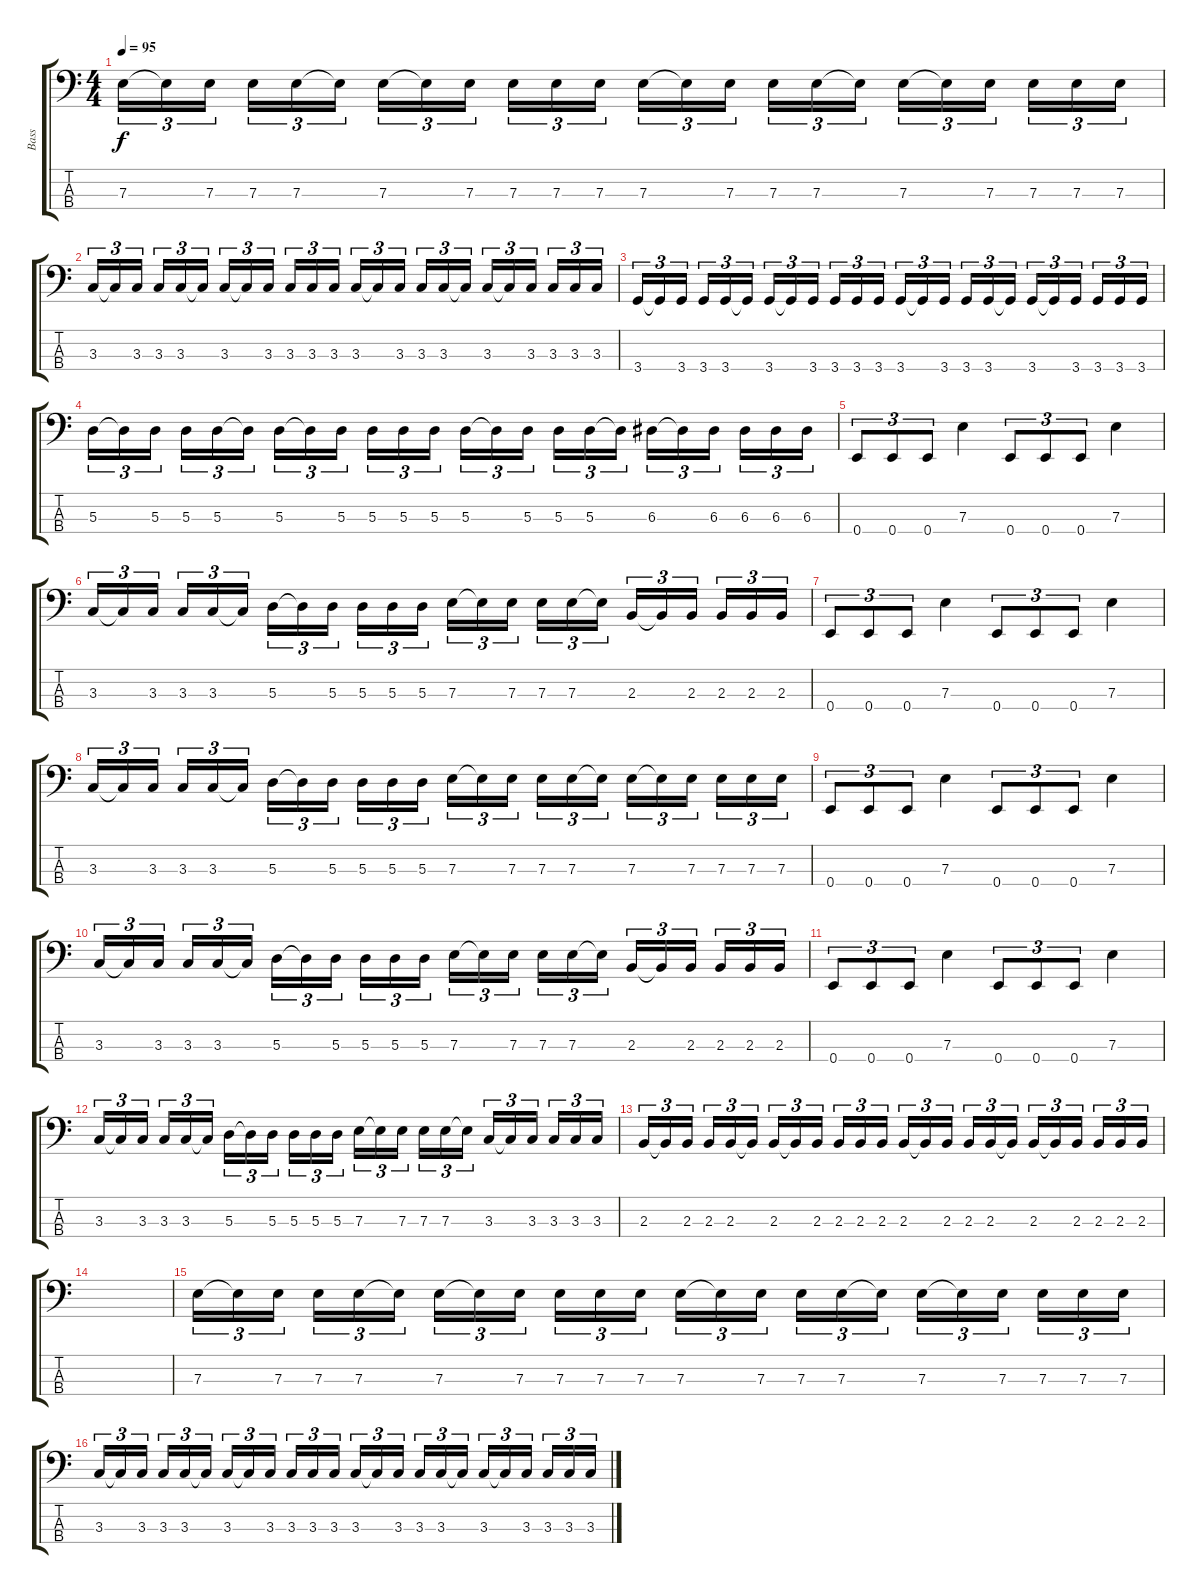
\track ("Bass" "Bass") {instrument slapbass2}
\staff {score tabs}
\tuning (G2 D2 A1 E1) {hide}
\ts (4 4)
\tempo 95
\clef f4
\ks c
7.3.16{tu (3 2) dy f} 7.3{t}.16{tu (3 2)} 7.3.16{tu (3 2) beam splitsecondary} 7.3.16{tu (3 2)} 7.3.16{tu (3 2)} 7.3{t}.16{tu (3 2)} 7.3.16{tu (3 2)} 7.3{t}.16{tu (3 2)} 7.3.16{tu (3 2) beam splitsecondary} 7.3.16{tu (3 2)} 7.3.16{tu (3 2)} 7.3.16{tu (3 2)} 7.3.16{tu (3 2)} 7.3{t}.16{tu (3 2)} 7.3.16{tu (3 2) beam splitsecondary} 7.3.16{tu (3 2)} 7.3.16{tu (3 2)} 7.3{t}.16{tu (3 2)} 7.3.16{tu (3 2)} 7.3{t}.16{tu (3 2)} 7.3.16{tu (3 2) beam splitsecondary} 7.3.16{tu (3 2)} 7.3.16{tu (3 2)} 7.3.16{tu (3 2)} |
3.3.16{tu (3 2)} 3.3{t}.16{tu (3 2)} 3.3.16{tu (3 2) beam splitsecondary} 3.3.16{tu (3 2)} 3.3.16{tu (3 2)} 3.3{t}.16{tu (3 2)} 3.3.16{tu (3 2)} 3.3{t}.16{tu (3 2)} 3.3.16{tu (3 2) beam splitsecondary} 3.3.16{tu (3 2)} 3.3.16{tu (3 2)} 3.3.16{tu (3 2)} 3.3.16{tu (3 2)} 3.3{t}.16{tu (3 2)} 3.3.16{tu (3 2) beam splitsecondary} 3.3.16{tu (3 2)} 3.3.16{tu (3 2)} 3.3{t}.16{tu (3 2)} 3.3.16{tu (3 2)} 3.3{t}.16{tu (3 2)} 3.3.16{tu (3 2) beam splitsecondary} 3.3.16{tu (3 2)} 3.3.16{tu (3 2)} 3.3.16{tu (3 2)} |
3.4.16{tu (3 2)} 3.4{t}.16{tu (3 2)} 3.4.16{tu (3 2) beam splitsecondary} 3.4.16{tu (3 2)} 3.4.16{tu (3 2)} 3.4{t}.16{tu (3 2)} 3.4.16{tu (3 2)} 3.4{t}.16{tu (3 2)} 3.4.16{tu (3 2) beam splitsecondary} 3.4.16{tu (3 2)} 3.4.16{tu (3 2)} 3.4.16{tu (3 2)} 3.4.16{tu (3 2)} 3.4{t}.16{tu (3 2)} 3.4.16{tu (3 2) beam splitsecondary} 3.4.16{tu (3 2)} 3.4.16{tu (3 2)} 3.4{t}.16{tu (3 2)} 3.4.16{tu (3 2)} 3.4{t}.16{tu (3 2)} 3.4.16{tu (3 2) beam splitsecondary} 3.4.16{tu (3 2)} 3.4.16{tu (3 2)} 3.4.16{tu (3 2)} |
5.3.16{tu (3 2)} 5.3{t}.16{tu (3 2)} 5.3.16{tu (3 2) beam splitsecondary} 5.3.16{tu (3 2)} 5.3.16{tu (3 2)} 5.3{t}.16{tu (3 2)} 5.3.16{tu (3 2)} 5.3{t}.16{tu (3 2)} 5.3.16{tu (3 2) beam splitsecondary} 5.3.16{tu (3 2)} 5.3.16{tu (3 2)} 5.3.16{tu (3 2)} 5.3.16{tu (3 2)} 5.3{t}.16{tu (3 2)} 5.3.16{tu (3 2) beam splitsecondary} 5.3.16{tu (3 2)} 5.3.16{tu (3 2)} 5.3{t}.16{tu (3 2)} 6.3.16{tu (3 2)} 6.3{t}.16{tu (3 2)} 6.3.16{tu (3 2) beam splitsecondary} 6.3.16{tu (3 2)} 6.3.16{tu (3 2)} 6.3.16{tu (3 2)} |
0.4.8{tu (3 2)} 0.4.8{tu (3 2)} 0.4.8{tu (3 2)} 7.3.4 0.4.8{tu (3 2)} 0.4.8{tu (3 2)} 0.4.8{tu (3 2)} 7.3.4 |
3.3.16{tu (3 2)} 3.3{t}.16{tu (3 2)} 3.3.16{tu (3 2) beam splitsecondary} 3.3.16{tu (3 2)} 3.3.16{tu (3 2)} 3.3{t}.16{tu (3 2)} 5.3.16{tu (3 2)} 5.3{t}.16{tu (3 2)} 5.3.16{tu (3 2) beam splitsecondary} 5.3.16{tu (3 2)} 5.3.16{tu (3 2)} 5.3.16{tu (3 2)} 7.3.16{tu (3 2)} 7.3{t}.16{tu (3 2)} 7.3.16{tu (3 2) beam splitsecondary} 7.3.16{tu (3 2)} 7.3.16{tu (3 2)} 7.3{t}.16{tu (3 2)} 2.3.16{tu (3 2)} 2.3{t}.16{tu (3 2)} 2.3.16{tu (3 2) beam splitsecondary} 2.3.16{tu (3 2)} 2.3.16{tu (3 2)} 2.3.16{tu (3 2)} |
0.4.8{tu (3 2)} 0.4.8{tu (3 2)} 0.4.8{tu (3 2)} 7.3.4 0.4.8{tu (3 2)} 0.4.8{tu (3 2)} 0.4.8{tu (3 2)} 7.3.4 |
3.3.16{tu (3 2)} 3.3{t}.16{tu (3 2)} 3.3.16{tu (3 2) beam splitsecondary} 3.3.16{tu (3 2)} 3.3.16{tu (3 2)} 3.3{t}.16{tu (3 2)} 5.3.16{tu (3 2)} 5.3{t}.16{tu (3 2)} 5.3.16{tu (3 2) beam splitsecondary} 5.3.16{tu (3 2)} 5.3.16{tu (3 2)} 5.3.16{tu (3 2)} 7.3.16{tu (3 2)} 7.3{t}.16{tu (3 2)} 7.3.16{tu (3 2) beam splitsecondary} 7.3.16{tu (3 2)} 7.3.16{tu (3 2)} 7.3{t}.16{tu (3 2)} 7.3.16{tu (3 2)} 7.3{t}.16{tu (3 2)} 7.3.16{tu (3 2) beam splitsecondary} 7.3.16{tu (3 2)} 7.3.16{tu (3 2)} 7.3.16{tu (3 2)} |
0.4.8{tu (3 2)} 0.4.8{tu (3 2)} 0.4.8{tu (3 2)} 7.3.4 0.4.8{tu (3 2)} 0.4.8{tu (3 2)} 0.4.8{tu (3 2)} 7.3.4 |
3.3.16{tu (3 2)} 3.3{t}.16{tu (3 2)} 3.3.16{tu (3 2) beam splitsecondary} 3.3.16{tu (3 2)} 3.3.16{tu (3 2)} 3.3{t}.16{tu (3 2)} 5.3.16{tu (3 2)} 5.3{t}.16{tu (3 2)} 5.3.16{tu (3 2) beam splitsecondary} 5.3.16{tu (3 2)} 5.3.16{tu (3 2)} 5.3.16{tu (3 2)} 7.3.16{tu (3 2)} 7.3{t}.16{tu (3 2)} 7.3.16{tu (3 2) beam splitsecondary} 7.3.16{tu (3 2)} 7.3.16{tu (3 2)} 7.3{t}.16{tu (3 2)} 2.3.16{tu (3 2)} 2.3{t}.16{tu (3 2)} 2.3.16{tu (3 2) beam splitsecondary} 2.3.16{tu (3 2)} 2.3.16{tu (3 2)} 2.3.16{tu (3 2)} |
0.4.8{tu (3 2)} 0.4.8{tu (3 2)} 0.4.8{tu (3 2)} 7.3.4 0.4.8{tu (3 2)} 0.4.8{tu (3 2)} 0.4.8{tu (3 2)} 7.3.4 |
3.3.16{tu (3 2)} 3.3{t}.16{tu (3 2)} 3.3.16{tu (3 2) beam splitsecondary} 3.3.16{tu (3 2)} 3.3.16{tu (3 2)} 3.3{t}.16{tu (3 2)} 5.3.16{tu (3 2)} 5.3{t}.16{tu (3 2)} 5.3.16{tu (3 2) beam splitsecondary} 5.3.16{tu (3 2)} 5.3.16{tu (3 2)} 5.3.16{tu (3 2)} 7.3.16{tu (3 2)} 7.3{t}.16{tu (3 2)} 7.3.16{tu (3 2) beam splitsecondary} 7.3.16{tu (3 2)} 7.3.16{tu (3 2)} 7.3{t}.16{tu (3 2)} 3.3.16{tu (3 2)} 3.3{t}.16{tu (3 2)} 3.3.16{tu (3 2) beam splitsecondary} 3.3.16{tu (3 2)} 3.3.16{tu (3 2)} 3.3.16{tu (3 2)} |
2.3.16{tu (3 2)} 2.3{t}.16{tu (3 2)} 2.3.16{tu (3 2) beam splitsecondary} 2.3.16{tu (3 2)} 2.3.16{tu (3 2)} 2.3{t}.16{tu (3 2)} 2.3.16{tu (3 2)} 2.3{t}.16{tu (3 2)} 2.3.16{tu (3 2) beam splitsecondary} 2.3.16{tu (3 2)} 2.3.16{tu (3 2)} 2.3.16{tu (3 2)} 2.3.16{tu (3 2)} 2.3{t}.16{tu (3 2)} 2.3.16{tu (3 2) beam splitsecondary} 2.3.16{tu (3 2)} 2.3.16{tu (3 2)} 2.3{t}.16{tu (3 2)} 2.3.16{tu (3 2)} 2.3{t}.16{tu (3 2)} 2.3.16{tu (3 2) beam splitsecondary} 2.3.16{tu (3 2)} 2.3.16{tu (3 2)} 2.3.16{tu (3 2)} |
|
7.3.16{tu (3 2)} 7.3{t}.16{tu (3 2)} 7.3.16{tu (3 2) beam splitsecondary} 7.3.16{tu (3 2)} 7.3.16{tu (3 2)} 7.3{t}.16{tu (3 2)} 7.3.16{tu (3 2)} 7.3{t}.16{tu (3 2)} 7.3.16{tu (3 2) beam splitsecondary} 7.3.16{tu (3 2)} 7.3.16{tu (3 2)} 7.3.16{tu (3 2)} 7.3.16{tu (3 2)} 7.3{t}.16{tu (3 2)} 7.3.16{tu (3 2) beam splitsecondary} 7.3.16{tu (3 2)} 7.3.16{tu (3 2)} 7.3{t}.16{tu (3 2)} 7.3.16{tu (3 2)} 7.3{t}.16{tu (3 2)} 7.3.16{tu (3 2) beam splitsecondary} 7.3.16{tu (3 2)} 7.3.16{tu (3 2)} 7.3.16{tu (3 2)} |
3.3.16{tu (3 2)} 3.3{t}.16{tu (3 2)} 3.3.16{tu (3 2) beam splitsecondary} 3.3.16{tu (3 2)} 3.3.16{tu (3 2)} 3.3{t}.16{tu (3 2)} 3.3.16{tu (3 2)} 3.3{t}.16{tu (3 2)} 3.3.16{tu (3 2) beam splitsecondary} 3.3.16{tu (3 2)} 3.3.16{tu (3 2)} 3.3.16{tu (3 2)} 3.3.16{tu (3 2)} 3.3{t}.16{tu (3 2)} 3.3.16{tu (3 2) beam splitsecondary} 3.3.16{tu (3 2)} 3.3.16{tu (3 2)} 3.3{t}.16{tu (3 2)} 3.3.16{tu (3 2)} 3.3{t}.16{tu (3 2)} 3.3.16{tu (3 2) beam splitsecondary} 3.3.16{tu (3 2)} 3.3.16{tu (3 2)} 3.3.16{tu (3 2)}
